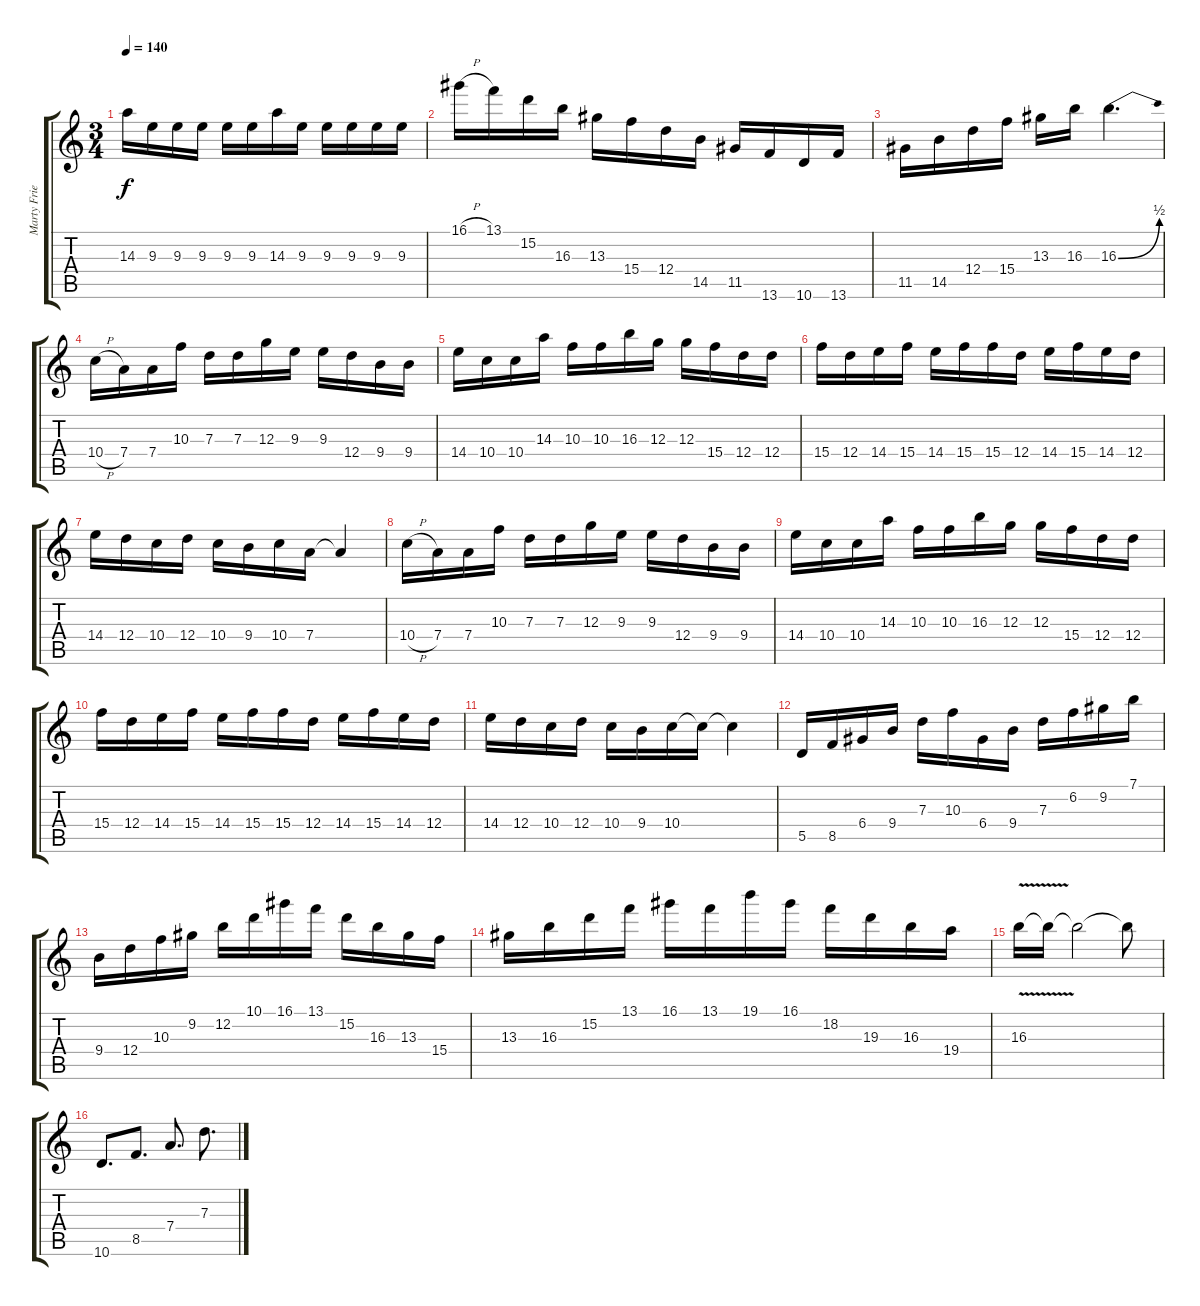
\track ("Marty Friedman" "Marty Frie") {instrument overdrivenguitar}
\staff {score tabs}
\tuning (E4 B3 G3 D3 A2 E2) {hide}
\ts (3 4)
\tempo 140
\clef g2
\ks c
14.3.16{dy f} 9.3.16 9.3.16 9.3.16 9.3.16 9.3.16 14.3.16 9.3.16 9.3.16 9.3.16 9.3.16 9.3.16 |
16.1{h}.16 13.1.16 15.2.16 16.3.16 13.3.16 15.4.16 12.4.16 14.5.16 11.5.16 13.6.16 10.6.16 13.6.16 |
11.5.16 14.5.16 12.4.16 15.4.16 13.3.16 16.3.16 16.3{be (bend 0 0 60 2)}.4{d} |
10.4{h}.16 7.4.16 7.4.16 10.3.16 7.3.16 7.3.16 12.3.16 9.3.16 9.3.16 12.4.16 9.4.16 9.4.16 |
14.4.16 10.4.16 10.4.16 14.3.16 10.3.16 10.3.16 16.3.16 12.3.16 12.3.16 15.4.16 12.4.16 12.4.16 |
15.4.16 12.4.16 14.4.16 15.4.16 14.4.16 15.4.16 15.4.16 12.4.16 14.4.16 15.4.16 14.4.16 12.4.16 |
14.4.16 12.4.16 10.4.16 12.4.16 10.4.16 9.4.16 10.4.16 7.4.16 7.4{t}.4 |
10.4{h}.16 7.4.16 7.4.16 10.3.16 7.3.16 7.3.16 12.3.16 9.3.16 9.3.16 12.4.16 9.4.16 9.4.16 |
14.4.16 10.4.16 10.4.16 14.3.16 10.3.16 10.3.16 16.3.16 12.3.16 12.3.16 15.4.16 12.4.16 12.4.16 |
15.4.16 12.4.16 14.4.16 15.4.16 14.4.16 15.4.16 15.4.16 12.4.16 14.4.16 15.4.16 14.4.16 12.4.16 |
14.4.16 12.4.16 10.4.16 12.4.16 10.4.16 9.4.16 10.4.16 10.4{t}.16 10.4{t}.4 |
5.5.16 8.5.16 6.4.16 9.4.16 7.3.16 10.3.16 6.4.16 9.4.16 7.3.16 6.2.16 9.2.16 7.1.16 |
9.4.16 12.4.16 10.3.16 9.2.16 12.2.16 10.1.16 16.1.16 13.1.16 15.2.16 16.3.16 13.3.16 15.4.16 |
13.3.16 16.3.16 15.2.16 13.1.16 16.1.16 13.1.16 19.1.16 16.1.16 18.2.16 19.3.16 16.3.16 19.4.16 |
16.3{v}.16 16.3{t}.16 16.3{t}.2 16.3{t}.8 |
10.6.8{d} 8.5.8{d} 7.4.8{d} 7.3.8{d}
